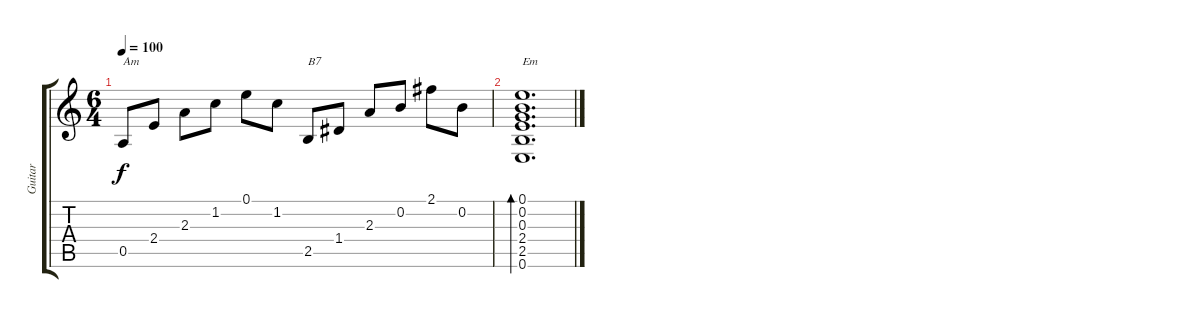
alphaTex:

\track ("Guitar" "Guitar") {instrument acousticguitarnylon}
\staff {score tabs}
\tuning (E4 B3 G3 D3 A2 E2) {hide}
\ts (6 4)
\tempo 100
\clef g2
\ks c
0.5.8{txt "Am" dy f} 2.4.8 2.3.8 1.2.8 0.1.8 1.2.8 2.5.8{txt "B7"} 1.4.8 2.3.8 0.2.8 2.1.8 0.2.8 |
(0.1 0.2 0.3 2.4 2.5 0.6).1{d bd 240 txt "Em"}
